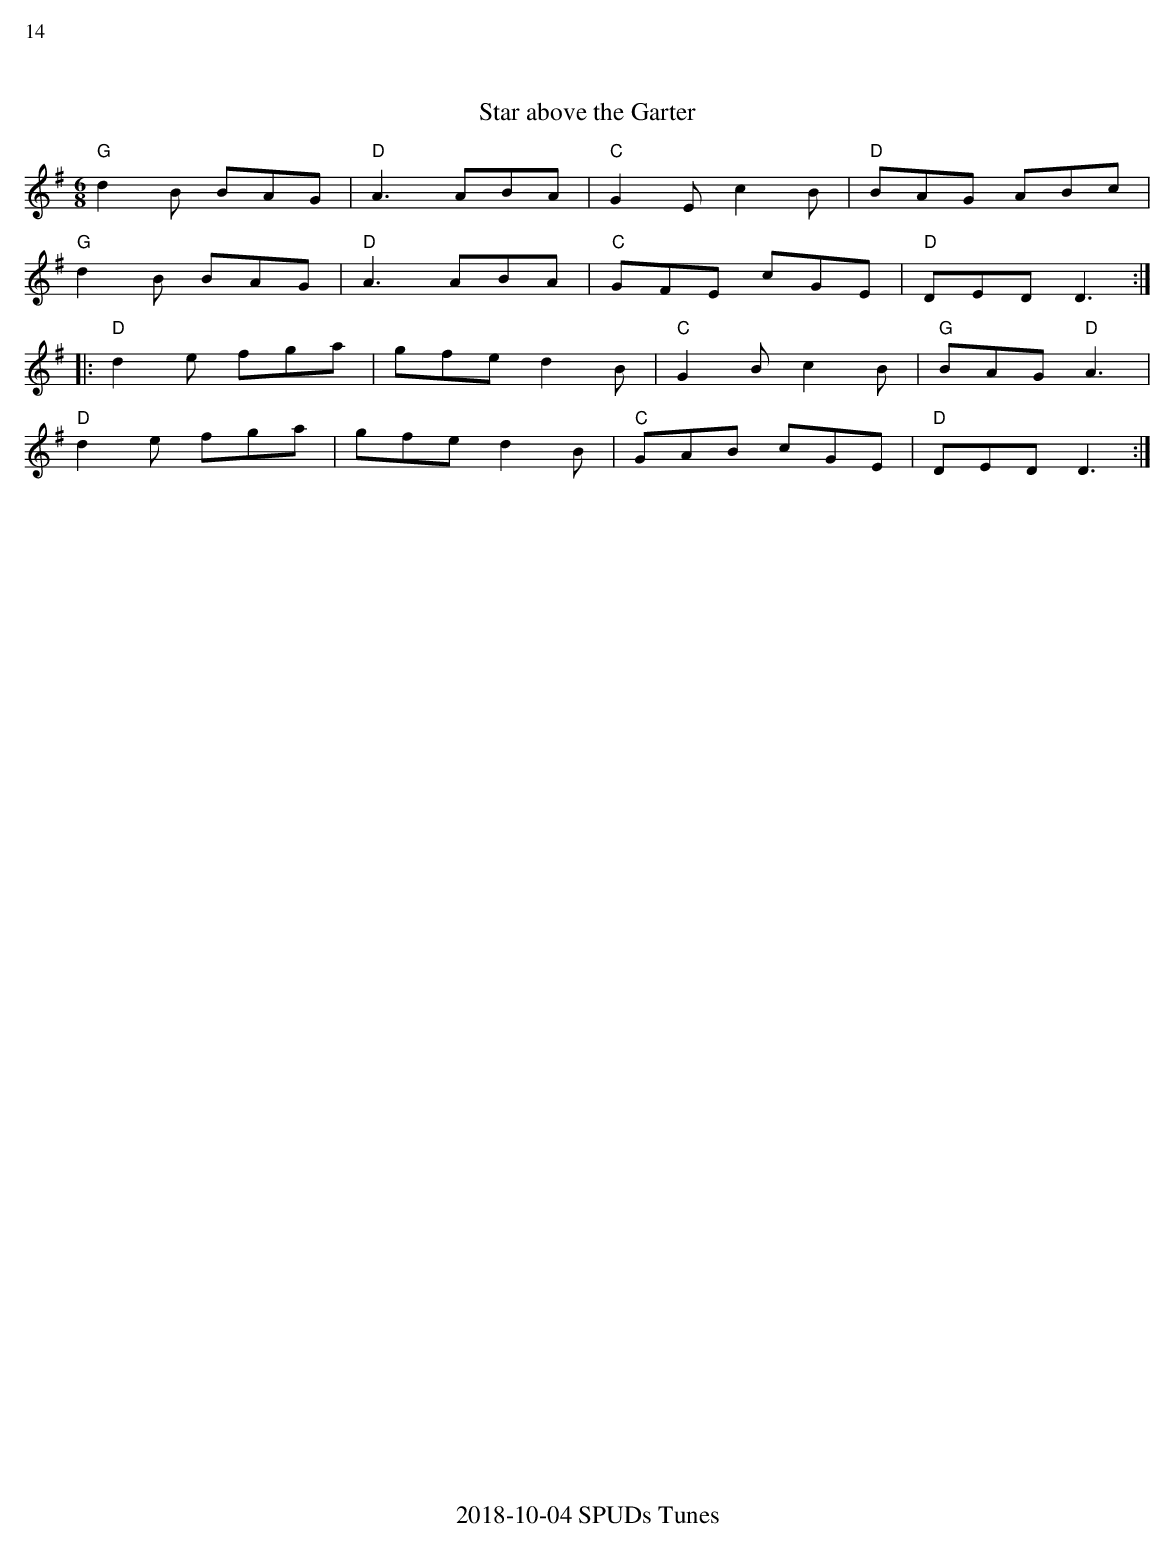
X:1
%%text 14
T:Star above the Garter
M:6/8
K:G Major
"G"d2B BAG|"D"A3 ABA|"C"G2E c2B|"D"BAG ABc|
"G"d2B BAG|"D"A3 ABA|"C"GFE cGE|"D"DED D3:|
|:"D"d2e fga|gfe d2B|"C"G2B c2B|"G"BAG "D"A3|
"D"d2e fga|gfe d2B|"C"GAB cGE|"D"DED D3:|
